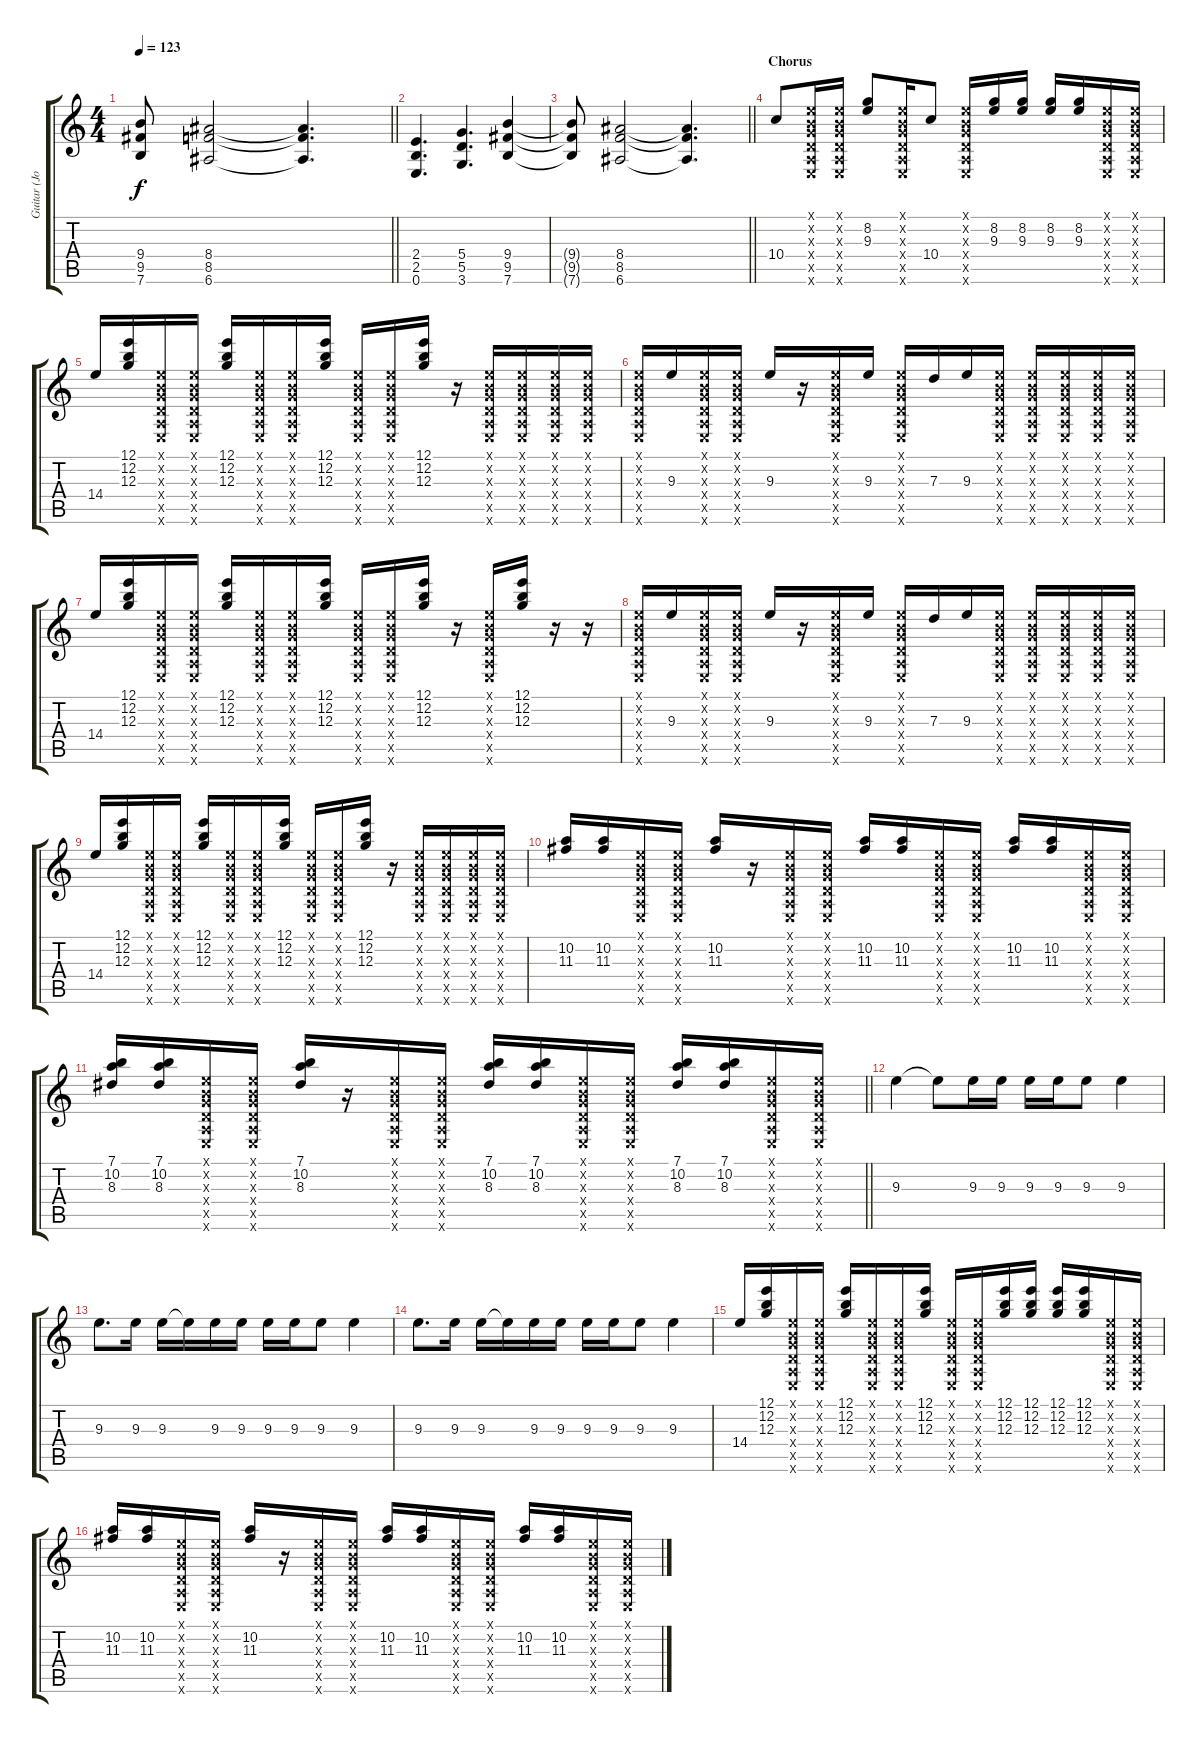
\track ("Guitar (Josh Klinghoffer" "Guitar (Jo") {instrument distortionguitar}
\staff {score tabs}
\tuning (E4 B3 G3 D3 A2 E2) {hide}
\ts (4 4)
\tempo 123
\clef g2
\barLineRight lightlight
\ks c
(9.4{t} 9.5{t} 7.6{t}).8{dy f} (8.4 8.5 6.6).2 (8.4{t} 8.5{t} 6.6{t}).4{d} |
(2.4 2.5 0.6).4{d} (5.4 5.5 3.6).4{d} (9.4 9.5 7.6).4 |
\barLineRight lightlight
(9.4{t} 9.5{t} 7.6{t}).8 (8.4 8.5 6.6).2 (8.4{t} 8.5{t} 6.6{t}).4{d} |
\section ("" "Chorus")
10.4.8{instrument electricguitarclean} (0.1{x} 0.2{x} 0.3{x} 0.4{x} 0.5{x} 0.6{x}).16 (0.1{x} 0.2{x} 0.3{x} 0.4{x} 0.5{x} 0.6{x}).16 (8.2 9.3).8 (0.1{x} 0.2{x} 0.3{x} 0.4{x} 0.5{x} 0.6{x}).16 10.4.8 (0.1{x} 0.2{x} 0.3{x} 0.4{x} 0.5{x} 0.6{x}).16 (8.2 9.3).16 (8.2 9.3).16 (8.2 9.3).16 (8.2 9.3).16 (0.1{x} 0.2{x} 0.3{x} 0.4{x} 0.5{x} 0.6{x}).16 (0.1{x} 0.2{x} 0.3{x} 0.4{x} 0.5{x} 0.6{x}).16 |
14.4.16 (12.1 12.2 12.3).16 (0.1{x} 0.2{x} 0.3{x} 0.4{x} 0.5{x} 0.6{x}).16 (0.1{x} 0.2{x} 0.3{x} 0.4{x} 0.5{x} 0.6{x}).16 (12.1 12.2 12.3).16 (0.1{x} 0.2{x} 0.3{x} 0.4{x} 0.5{x} 0.6{x}).16 (0.1{x} 0.2{x} 0.3{x} 0.4{x} 0.5{x} 0.6{x}).16 (12.1 12.2 12.3).16 (0.1{x} 0.2{x} 0.3{x} 0.4{x} 0.5{x} 0.6{x}).16 (0.1{x} 0.2{x} 0.3{x} 0.4{x} 0.5{x} 0.6{x}).16 (12.1 12.2 12.3).16 r.16 (0.1{x} 0.2{x} 0.3{x} 0.4{x} 0.5{x} 0.6{x}).16 (0.1{x} 0.2{x} 0.3{x} 0.4{x} 0.5{x} 0.6{x}).16 (0.1{x} 0.2{x} 0.3{x} 0.4{x} 0.5{x} 0.6{x}).16 (0.1{x} 0.2{x} 0.3{x} 0.4{x} 0.5{x} 0.6{x}).16 |
(0.1{x} 0.2{x} 0.3{x} 0.4{x} 0.5{x} 0.6{x}).16 9.3.16 (0.1{x} 0.2{x} 0.3{x} 0.4{x} 0.5{x} 0.6{x}).16 (0.1{x} 0.2{x} 0.3{x} 0.4{x} 0.5{x} 0.6{x}).16 9.3.16 r.16 (0.1{x} 0.2{x} 0.3{x} 0.4{x} 0.5{x} 0.6{x}).16 9.3.16 (0.1{x} 0.2{x} 0.3{x} 0.4{x} 0.5{x} 0.6{x}).16 7.3.16 9.3.16 (0.1{x} 0.2{x} 0.3{x} 0.4{x} 0.5{x} 0.6{x}).16 (0.1{x} 0.2{x} 0.3{x} 0.4{x} 0.5{x} 0.6{x}).16 (0.1{x} 0.2{x} 0.3{x} 0.4{x} 0.5{x} 0.6{x}).16 (0.1{x} 0.2{x} 0.3{x} 0.4{x} 0.5{x} 0.6{x}).16 (0.1{x} 0.2{x} 0.3{x} 0.4{x} 0.5{x} 0.6{x}).16 |
14.4.16 (12.1 12.2 12.3).16 (0.1{x} 0.2{x} 0.3{x} 0.4{x} 0.5{x} 0.6{x}).16 (0.1{x} 0.2{x} 0.3{x} 0.4{x} 0.5{x} 0.6{x}).16 (12.1 12.2 12.3).16 (0.1{x} 0.2{x} 0.3{x} 0.4{x} 0.5{x} 0.6{x}).16 (0.1{x} 0.2{x} 0.3{x} 0.4{x} 0.5{x} 0.6{x}).16 (12.1 12.2 12.3).16 (0.1{x} 0.2{x} 0.3{x} 0.4{x} 0.5{x} 0.6{x}).16 (0.1{x} 0.2{x} 0.3{x} 0.4{x} 0.5{x} 0.6{x}).16 (12.1 12.2 12.3).16 r.16 (0.1{x} 0.2{x} 0.3{x} 0.4{x} 0.5{x} 0.6{x}).16 (12.1 12.2 12.3).16 r.16 r.16 |
(0.1{x} 0.2{x} 0.3{x} 0.4{x} 0.5{x} 0.6{x}).16 9.3.16 (0.1{x} 0.2{x} 0.3{x} 0.4{x} 0.5{x} 0.6{x}).16 (0.1{x} 0.2{x} 0.3{x} 0.4{x} 0.5{x} 0.6{x}).16 9.3.16 r.16 (0.1{x} 0.2{x} 0.3{x} 0.4{x} 0.5{x} 0.6{x}).16 9.3.16 (0.1{x} 0.2{x} 0.3{x} 0.4{x} 0.5{x} 0.6{x}).16 7.3.16 9.3.16 (0.1{x} 0.2{x} 0.3{x} 0.4{x} 0.5{x} 0.6{x}).16 (0.1{x} 0.2{x} 0.3{x} 0.4{x} 0.5{x} 0.6{x}).16 (0.1{x} 0.2{x} 0.3{x} 0.4{x} 0.5{x} 0.6{x}).16 (0.1{x} 0.2{x} 0.3{x} 0.4{x} 0.5{x} 0.6{x}).16 (0.1{x} 0.2{x} 0.3{x} 0.4{x} 0.5{x} 0.6{x}).16 |
14.4.16 (12.1 12.2 12.3).16 (0.1{x} 0.2{x} 0.3{x} 0.4{x} 0.5{x} 0.6{x}).16 (0.1{x} 0.2{x} 0.3{x} 0.4{x} 0.5{x} 0.6{x}).16 (12.1 12.2 12.3).16 (0.1{x} 0.2{x} 0.3{x} 0.4{x} 0.5{x} 0.6{x}).16 (0.1{x} 0.2{x} 0.3{x} 0.4{x} 0.5{x} 0.6{x}).16 (12.1 12.2 12.3).16 (0.1{x} 0.2{x} 0.3{x} 0.4{x} 0.5{x} 0.6{x}).16 (0.1{x} 0.2{x} 0.3{x} 0.4{x} 0.5{x} 0.6{x}).16 (12.1 12.2 12.3).16 r.16 (0.1{x} 0.2{x} 0.3{x} 0.4{x} 0.5{x} 0.6{x}).16 (0.1{x} 0.2{x} 0.3{x} 0.4{x} 0.5{x} 0.6{x}).16 (0.1{x} 0.2{x} 0.3{x} 0.4{x} 0.5{x} 0.6{x}).16 (0.1{x} 0.2{x} 0.3{x} 0.4{x} 0.5{x} 0.6{x}).16 |
(10.2 11.3).16 (10.2 11.3).16 (0.1{x} 0.2{x} 0.3{x} 0.4{x} 0.5{x} 0.6{x}).16 (0.1{x} 0.2{x} 0.3{x} 0.4{x} 0.5{x} 0.6{x}).16 (10.2 11.3).16 r.16 (0.1{x} 0.2{x} 0.3{x} 0.4{x} 0.5{x} 0.6{x}).16 (0.1{x} 0.2{x} 0.3{x} 0.4{x} 0.5{x} 0.6{x}).16 (10.2 11.3).16 (10.2 11.3).16 (0.1{x} 0.2{x} 0.3{x} 0.4{x} 0.5{x} 0.6{x}).16 (0.1{x} 0.2{x} 0.3{x} 0.4{x} 0.5{x} 0.6{x}).16 (10.2 11.3).16 (10.2 11.3).16 (0.1{x} 0.2{x} 0.3{x} 0.4{x} 0.5{x} 0.6{x}).16 (0.1{x} 0.2{x} 0.3{x} 0.4{x} 0.5{x} 0.6{x}).16 |
\barLineRight lightlight
(7.1 10.2 8.3).16 (7.1 10.2 8.3).16 (0.1{x} 0.2{x} 0.3{x} 0.4{x} 0.5{x} 0.6{x}).16 (0.1{x} 0.2{x} 0.3{x} 0.4{x} 0.5{x} 0.6{x}).16 (7.1 10.2 8.3).16 r.16 (0.1{x} 0.2{x} 0.3{x} 0.4{x} 0.5{x} 0.6{x}).16 (0.1{x} 0.2{x} 0.3{x} 0.4{x} 0.5{x} 0.6{x}).16 (7.1 10.2 8.3).16 (7.1 10.2 8.3).16 (0.1{x} 0.2{x} 0.3{x} 0.4{x} 0.5{x} 0.6{x}).16 (0.1{x} 0.2{x} 0.3{x} 0.4{x} 0.5{x} 0.6{x}).16 (7.1 10.2 8.3).16 (7.1 10.2 8.3).16 (0.1{x} 0.2{x} 0.3{x} 0.4{x} 0.5{x} 0.6{x}).16 (0.1{x} 0.2{x} 0.3{x} 0.4{x} 0.5{x} 0.6{x}).16 |
9.3.4 9.3{t}.8 9.3.16 9.3.16 9.3.16 9.3.16 9.3.8 9.3.4 |
9.3.8{d} 9.3.16 9.3.16 9.3{t}.16 9.3.16 9.3.16 9.3.16 9.3.16 9.3.8 9.3.4 |
9.3.8{d} 9.3.16 9.3.16 9.3{t}.16 9.3.16 9.3.16 9.3.16 9.3.16 9.3.8 9.3.4 |
14.4.16 (12.1 12.2 12.3).16 (0.1{x} 0.2{x} 0.3{x} 0.4{x} 0.5{x} 0.6{x}).16 (0.1{x} 0.2{x} 0.3{x} 0.4{x} 0.5{x} 0.6{x}).16 (12.1 12.2 12.3).16 (0.1{x} 0.2{x} 0.3{x} 0.4{x} 0.5{x} 0.6{x}).16 (0.1{x} 0.2{x} 0.3{x} 0.4{x} 0.5{x} 0.6{x}).16 (12.1 12.2 12.3).16 (0.1{x} 0.2{x} 0.3{x} 0.4{x} 0.5{x} 0.6{x}).16 (0.1{x} 0.2{x} 0.3{x} 0.4{x} 0.5{x} 0.6{x}).16 (12.1 12.2 12.3).16 (12.1 12.2 12.3).16 (12.1 12.2 12.3).16 (12.1 12.2 12.3).16 (0.1{x} 0.2{x} 0.3{x} 0.4{x} 0.5{x} 0.6{x}).16 (0.1{x} 0.2{x} 0.3{x} 0.4{x} 0.5{x} 0.6{x}).16 |
(10.2 11.3).16 (10.2 11.3).16 (0.1{x} 0.2{x} 0.3{x} 0.4{x} 0.5{x} 0.6{x}).16 (0.1{x} 0.2{x} 0.3{x} 0.4{x} 0.5{x} 0.6{x}).16 (10.2 11.3).16 r.16 (0.1{x} 0.2{x} 0.3{x} 0.4{x} 0.5{x} 0.6{x}).16 (0.1{x} 0.2{x} 0.3{x} 0.4{x} 0.5{x} 0.6{x}).16 (10.2 11.3).16 (10.2 11.3).16 (0.1{x} 0.2{x} 0.3{x} 0.4{x} 0.5{x} 0.6{x}).16 (0.1{x} 0.2{x} 0.3{x} 0.4{x} 0.5{x} 0.6{x}).16 (10.2 11.3).16 (10.2 11.3).16 (0.1{x} 0.2{x} 0.3{x} 0.4{x} 0.5{x} 0.6{x}).16 (0.1{x} 0.2{x} 0.3{x} 0.4{x} 0.5{x} 0.6{x}).16
